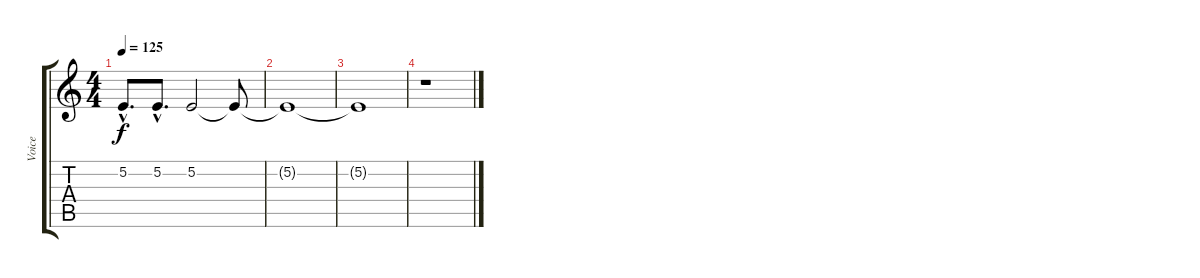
\track ("Voice" "Voice") {instrument mutedtrumpet}
\staff {score tabs}
\tuning (E4 B3 G3 D3 A2 E2) {hide}
\ts (4 4)
\tempo 125
\clef g2
\ks c
5.2{hac}.8{d dy f} 5.2{hac}.8{d} 5.2.2 5.2{t}.8 |
5.2{t}.1 |
5.2{t}.1 |
r.1
